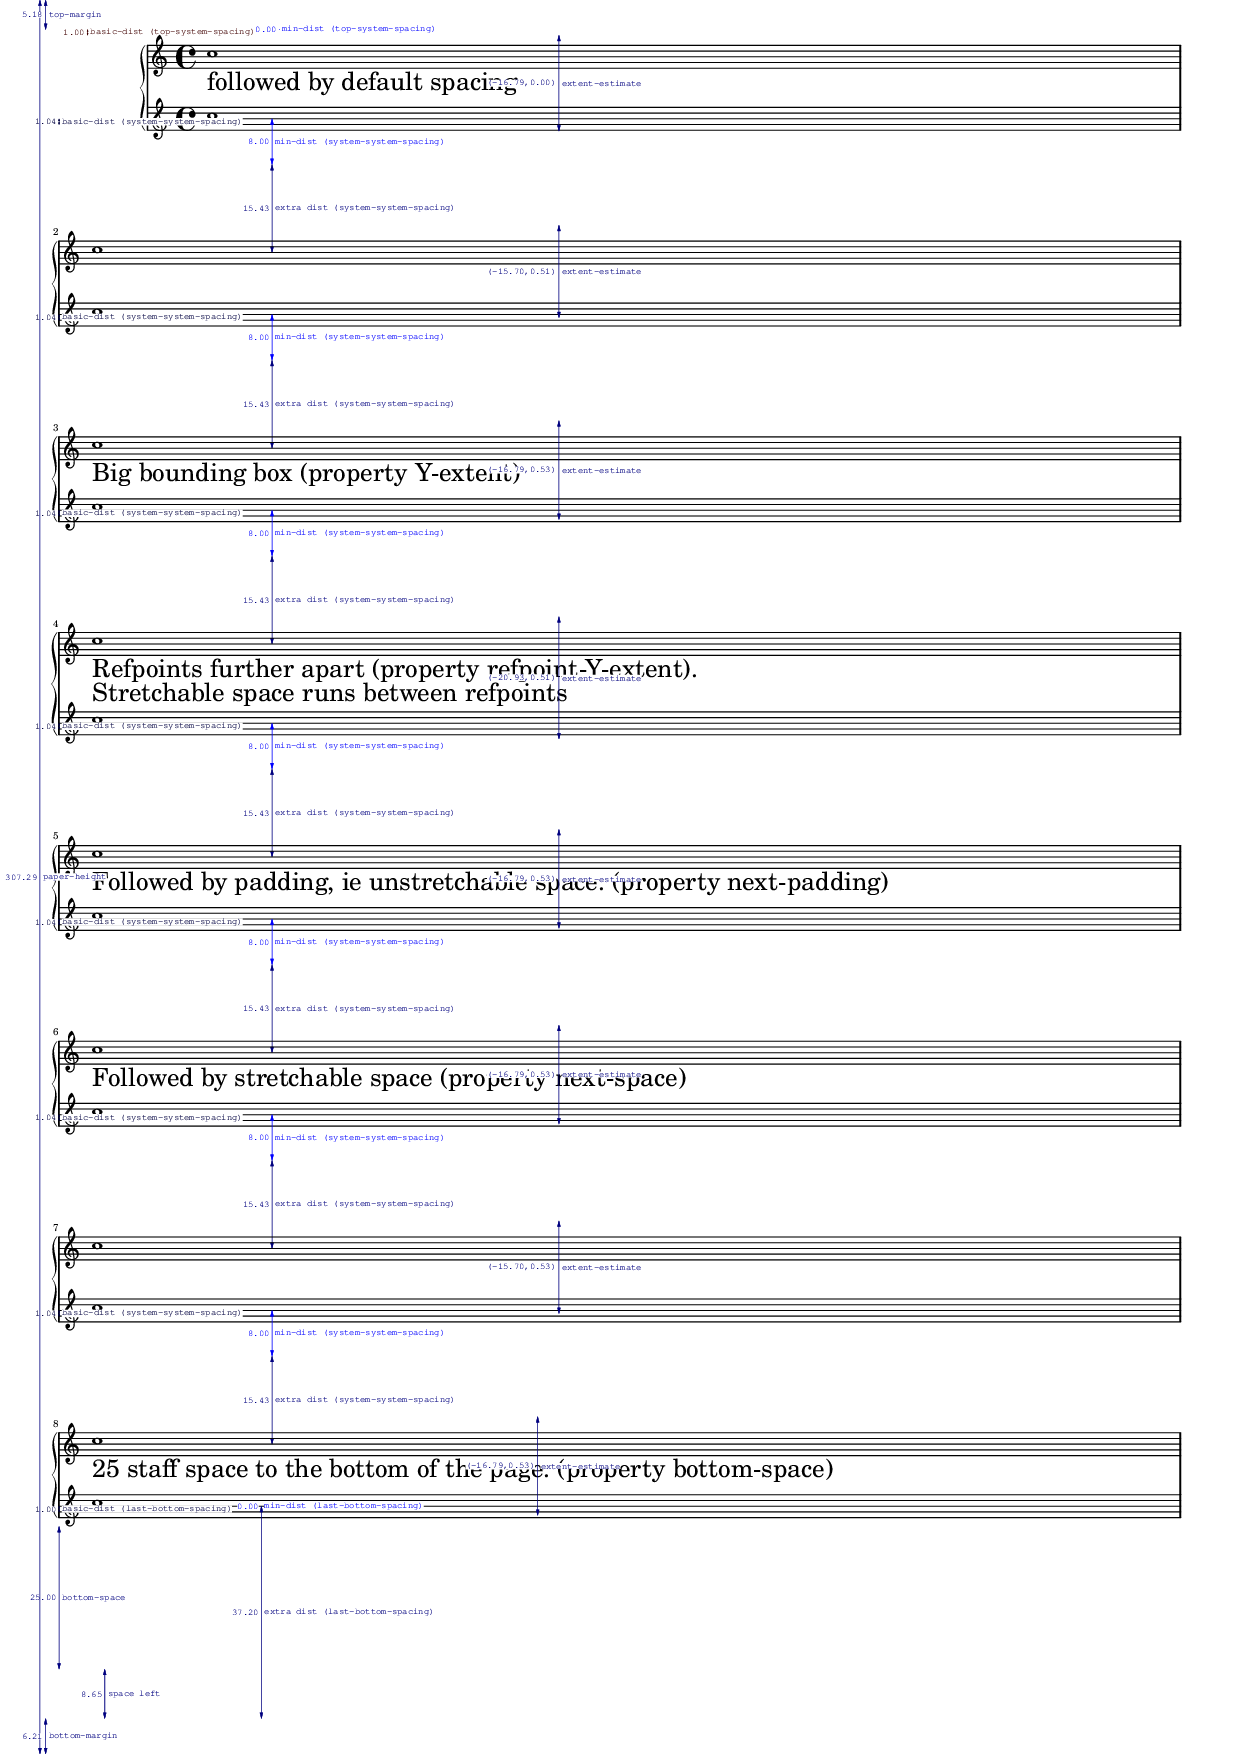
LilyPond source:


\header {

  texidoc = "By setting properties in NonMusicalPaperColumn, vertical
spacing of page layout can be adjusted.

For technical reasons, @code{outputProperty} has to be used for
setting properties on individual object. @code{\override} may still be
used for global overrides.

By setting @code{annotatespacing}, we can see the effect of each property.
"

}

\version "2.7.10"

#(set-global-staff-size 11)

\book {
  \score {
    \relative c'' \new PianoStaff <<
      \new Voice  {
	c1_"followed by default spacing"\break
	c\break

	\outputProperty
	#"Score.NonMusicalPaperColumn"
	#'line-break-system-details
	#'((Y-extent . (-30 . 10)))
	c_"Big bounding box (property Y-extent)"\break

	\outputProperty
	#"Score.NonMusicalPaperColumn"
	#'line-break-system-details
	#'((refpoint-Y-extent . (-37 . -10)))
	c_\markup {
	  \column {
	    "Refpoints further apart (property refpoint-Y-extent)."
	    "Stretchable space runs between refpoints"
	  }
	}
	
	\break
	
	\outputProperty
	#"Score.NonMusicalPaperColumn"
	#'line-break-system-details
	#'((next-padding . 10))

	c_"Followed by padding, ie unstretchable space. (property next-padding)" \break
	\outputProperty
	#"Score.NonMusicalPaperColumn"
	#'line-break-system-details
	#'((next-space . 20))
	c_"Followed by stretchable space (property next-space)"\break
	c\break
	\outputProperty
	#"Score.NonMusicalPaperColumn" #'line-break-system-details
	#'((bottom-space . 25.0)) 
	c_"25 staff space to the bottom of the page. (property bottom-space)"\break


      }
      { c1 c c c c c c c }
    >>
  }
  \paper {
    raggedlastbottom = ##f
    annotatespacing = ##t
    betweensystemspace = 1.0
    #(set! text-font-defaults
      (acons
       'font-size 6
       text-font-defaults)
      
    )
  }
}
